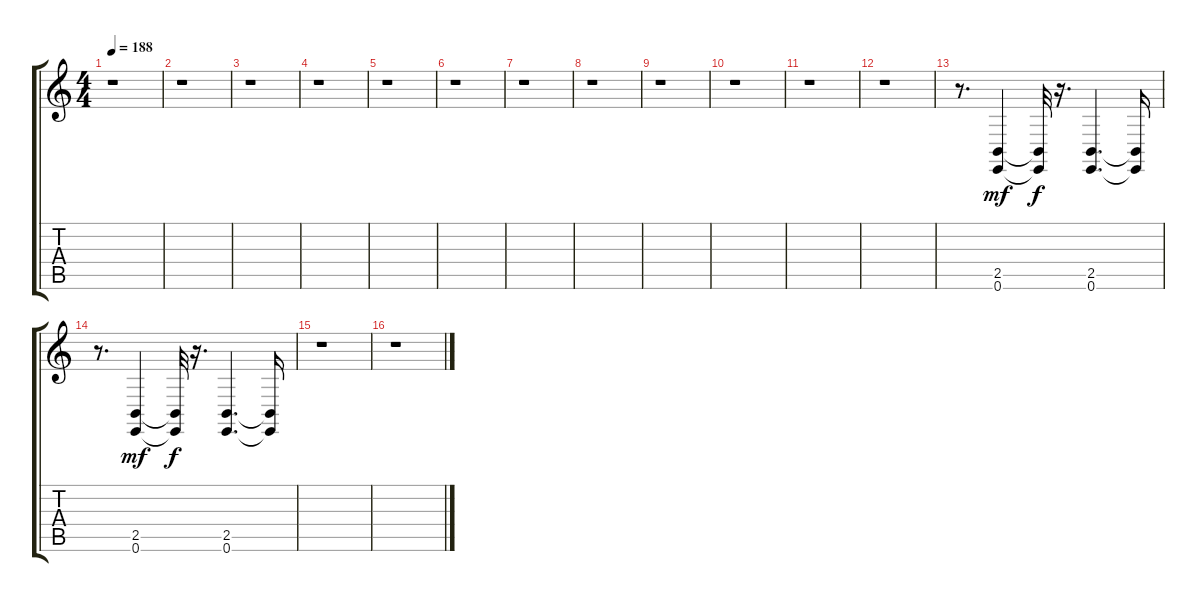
\track "" {instrument lead5charang}
\staff {score tabs}
\tuning (E4 B3 G3 D3 A2 E2) {hide}
\ts (4 4)
\tempo 188
\clef g2
\ks c
r.1{dy f} |
r.1 |
r.1 |
r.1 |
r.1 |
r.1 |
r.1 |
r.1 |
r.1 |
r.1 |
r.1 |
r.1 |
r.8{d} (2.5 0.6).4{dy mf} (2.5{t} 0.6{t}).32{dy f} r.16{d} (2.5 0.6).4{d} (2.5{t} 0.6{t}).16 |
r.8{d} (2.5 0.6).4{dy mf} (2.5{t} 0.6{t}).32{dy f} r.16{d} (2.5 0.6).4{d} (2.5{t} 0.6{t}).16 |
r.1 |
r.1
